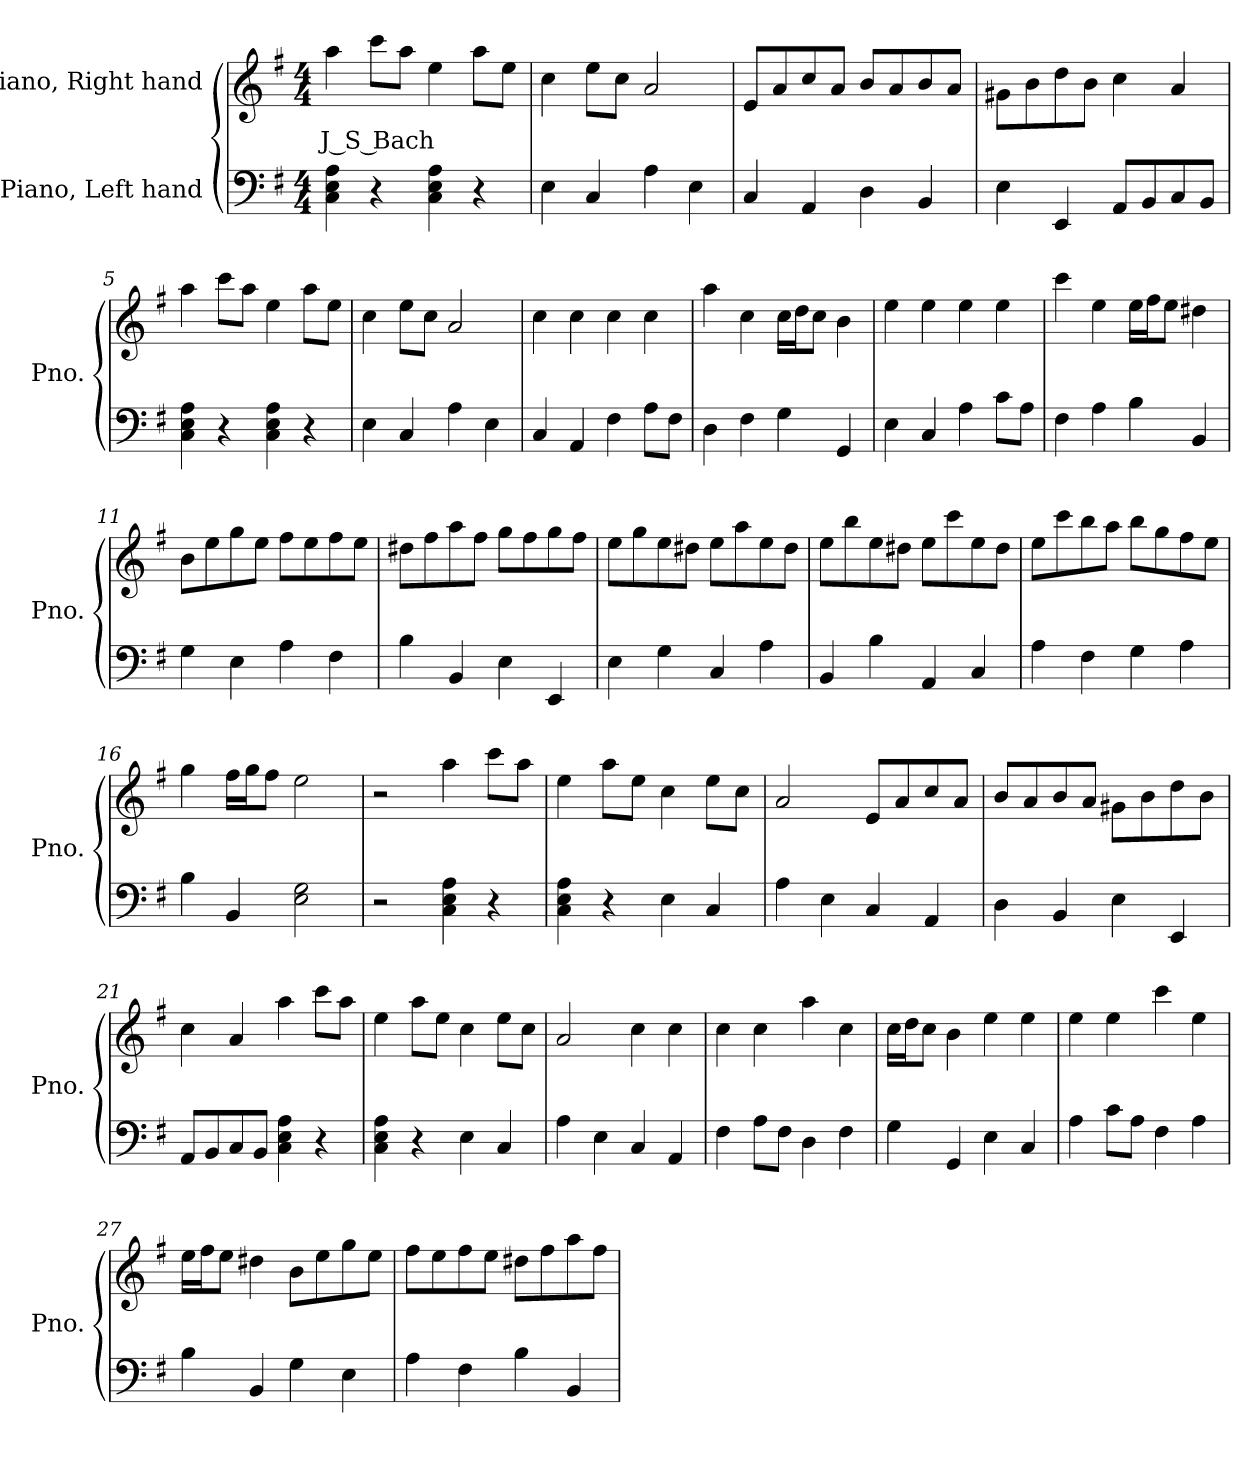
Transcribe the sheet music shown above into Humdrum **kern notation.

**kern	**kern	**text
*part2	*part1	*part1
*staff2	*staff1	*staff1
*I"Piano, Left hand	*I"Piano, Right hand	*
*I'Pno.	*I'Pno.	*
*clefF4	*clefG2	*
*k[f#]	*k[f#]	*
*M4/4	*M4/4	*
*MM130	*MM130	*
=1	=1	=1
!	!	!LO:LY:b
4C\ 4E\ 4A\	4aa\	J S Bach
4r	8ccc\L	.
.	8aa\J	.
4C\ 4E\ 4A\	4ee\	.
4r	8aa\L	.
.	8ee\J	.
=2	=2	=2
4E\	4cc\	.
4C/	8ee\L	.
.	8cc\J	.
4A\	2a/	.
4E\	.	.
=3	=3	=3
4C/	8e/L	.
.	8a/	.
4AA/	8cc/	.
.	8a/J	.
4D\	8b/L	.
.	8a/	.
4BB/	8b/	.
.	8a/J	.
=4	=4	=4
4E\	8g#X\L	.
.	8b\	.
4EE/	8dd\	.
.	8b\J	.
8AA/L	4cc\	.
8BB/	.	.
8C/	4a/	.
8BB/J	.	.
!!LO:LB:g=z
=5	=5	=5
4C\ 4E\ 4A\	4aa\	.
4r	8ccc\L	.
.	8aa\J	.
4C\ 4E\ 4A\	4ee\	.
4r	8aa\L	.
.	8ee\J	.
=6	=6	=6
4E\	4cc\	.
4C/	8ee\L	.
.	8cc\J	.
4A\	2a/	.
4E\	.	.
=7	=7	=7
4C/	4cc\	.
4AA/	4cc\	.
4F#\	4cc\	.
8A\L	4cc\	.
8F#\J	.	.
=8	=8	=8
4D\	4aa\	.
4F#\	4cc\	.
4G\	16cc\LL	.
.	16dd\J	.
.	8cc\J	.
4GG/	4b\	.
=9	=9	=9
4E\	4ee\	.
4C/	4ee\	.
4A\	4ee\	.
8c\L	4ee\	.
8A\J	.	.
=10	=10	=10
4F#\	4ccc\	.
4A\	4ee\	.
4B\	16ee\LL	.
.	16ff#\J	.
.	8ee\J	.
4BB/	4dd#X\	.
!!LO:LB:g=z
=11	=11	=11
4G\	8b\L	.
.	8ee\	.
4E\	8gg\	.
.	8ee\J	.
4A\	8ff#\L	.
.	8ee\	.
4F#\	8ff#\	.
.	8ee\J	.
=12	=12	=12
4B\	8dd#X\L	.
.	8ff#\	.
4BB/	8aa\	.
.	8ff#\J	.
4E\	8gg\L	.
.	8ff#\	.
4EE/	8gg\	.
.	8ff#\J	.
=13	=13	=13
4E\	8ee\L	.
.	8gg\	.
4G\	8ee\	.
.	8dd#X\J	.
4C/	8ee\L	.
.	8aa\	.
4A\	8ee\	.
.	8dd#\J	.
=14	=14	=14
4BB/	8ee\L	.
.	8bb\	.
4B\	8ee\	.
.	8dd#X\J	.
4AA/	8ee\L	.
.	8ccc\	.
4C/	8ee\	.
.	8dd#\J	.
!!LO:LB:g=z
=15	=15	=15
4A\	8ee\L	.
.	8ccc\	.
4F#\	8bb\	.
.	8aa\J	.
4G\	8bb\L	.
.	8gg\	.
4A\	8ff#\	.
.	8ee\J	.
=16	=16	=16
4B\	4gg\	.
4BB/	16ff#\LL	.
.	16gg\J	.
.	8ff#\J	.
2E\ 2G\	2ee\	.
=17	=17	=17
2r	2r	.
4C\ 4E\ 4A\	4aa\	.
4r	8ccc\L	.
.	8aa\J	.
=18	=18	=18
4C\ 4E\ 4A\	4ee\	.
4r	8aa\L	.
.	8ee\J	.
4E\	4cc\	.
4C/	8ee\L	.
.	8cc\J	.
=19	=19	=19
4A\	2a/	.
4E\	.	.
4C/	8e/L	.
.	8a/	.
4AA/	8cc/	.
.	8a/J	.
!!LO:LB:g=z
=20	=20	=20
4D\	8b/L	.
.	8a/	.
4BB/	8b/	.
.	8a/J	.
4E\	8g#X\L	.
.	8b\	.
4EE/	8dd\	.
.	8b\J	.
=21	=21	=21
8AA/L	4cc\	.
8BB/	.	.
8C/	4a/	.
8BB/J	.	.
4C\ 4E\ 4A\	4aa\	.
4r	8ccc\L	.
.	8aa\J	.
=22	=22	=22
4C\ 4E\ 4A\	4ee\	.
4r	8aa\L	.
.	8ee\J	.
4E\	4cc\	.
4C/	8ee\L	.
.	8cc\J	.
=23	=23	=23
4A\	2a/	.
4E\	.	.
4C/	4cc\	.
4AA/	4cc\	.
=24	=24	=24
4F#\	4cc\	.
8A\L	4cc\	.
8F#\J	.	.
4D\	4aa\	.
4F#\	4cc\	.
=25	=25	=25
4G\	16cc\LL	.
.	16dd\J	.
.	8cc\J	.
4GG/	4b\	.
4E\	4ee\	.
4C/	4ee\	.
!!LO:LB:g=z
=26	=26	=26
4A\	4ee\	.
8c\L	4ee\	.
8A\J	.	.
4F#\	4ccc\	.
4A\	4ee\	.
=27	=27	=27
4B\	16ee\LL	.
.	16ff#\J	.
.	8ee\J	.
4BB/	4dd#X\	.
4G\	8b\L	.
.	8ee\	.
4E\	8gg\	.
.	8ee\J	.
=28	=28	=28
4A\	8ff#\L	.
.	8ee\	.
4F#\	8ff#\	.
.	8ee\J	.
4B\	8dd#X\L	.
.	8ff#\	.
4BB/	8aa\	.
.	8ff#\J	.
=	=	=
*-	*-	*-
